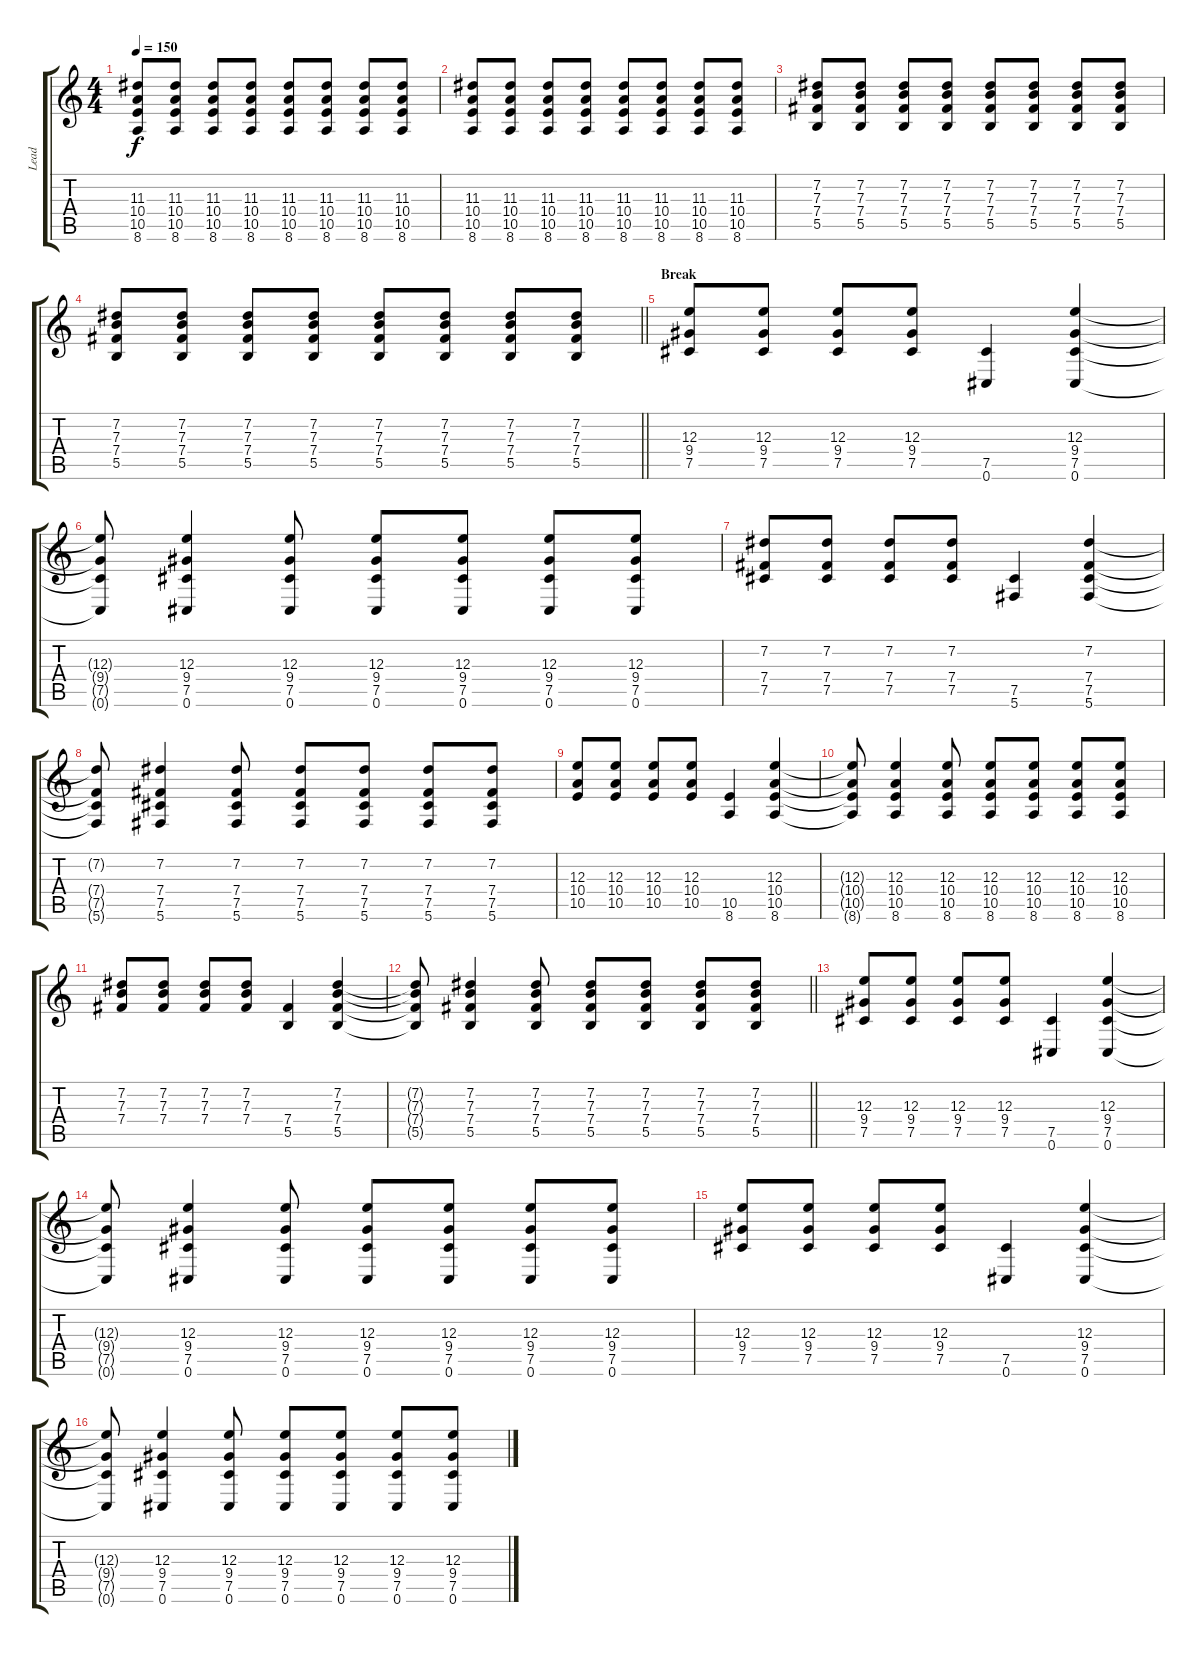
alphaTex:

\track ("Lead" "Lead") {instrument distortionguitar}
\staff {score tabs}
\tuning (Db4 Ab3 E3 B2 Gb2 Db2) {hide}
\ts (4 4)
\tempo 150
\clef g2
\ks c
(11.3 10.4 10.5 8.6).8{dy f} (11.3 10.4 10.5 8.6).8 (11.3 10.4 10.5 8.6).8 (11.3 10.4 10.5 8.6).8 (11.3 10.4 10.5 8.6).8 (11.3 10.4 10.5 8.6).8 (11.3 10.4 10.5 8.6).8 (11.3 10.4 10.5 8.6).8 |
(11.3 10.4 10.5 8.6).8 (11.3 10.4 10.5 8.6).8 (11.3 10.4 10.5 8.6).8 (11.3 10.4 10.5 8.6).8 (11.3 10.4 10.5 8.6).8 (11.3 10.4 10.5 8.6).8 (11.3 10.4 10.5 8.6).8 (11.3 10.4 10.5 8.6).8 |
(7.2 7.3 7.4 5.5).8 (7.2 7.3 7.4 5.5).8 (7.2 7.3 7.4 5.5).8 (7.2 7.3 7.4 5.5).8 (7.2 7.3 7.4 5.5).8 (7.2 7.3 7.4 5.5).8 (7.2 7.3 7.4 5.5).8 (7.2 7.3 7.4 5.5).8 |
\barLineRight lightlight
(7.2 7.3 7.4 5.5).8 (7.2 7.3 7.4 5.5).8 (7.2 7.3 7.4 5.5).8 (7.2 7.3 7.4 5.5).8 (7.2 7.3 7.4 5.5).8 (7.2 7.3 7.4 5.5).8 (7.2 7.3 7.4 5.5).8 (7.2 7.3 7.4 5.5).8 |
\section ("" "Break")
(12.3 9.4 7.5).8 (12.3 9.4 7.5).8 (12.3 9.4 7.5).8 (12.3 9.4 7.5).8 (7.5 0.6).4 (12.3 9.4 7.5 0.6).4 |
(12.3{t} 9.4{t} 7.5{t} 0.6{t}).8 (12.3 9.4 7.5 0.6).4 (12.3 9.4 7.5 0.6).8 (12.3 9.4 7.5 0.6).8 (12.3 9.4 7.5 0.6).8 (12.3 9.4 7.5 0.6).8 (12.3 9.4 7.5 0.6).8 |
(7.2 7.4 7.5).8 (7.2 7.4 7.5).8 (7.2 7.4 7.5).8 (7.2 7.4 7.5).8 (7.5 5.6).4 (7.2 7.4 7.5 5.6).4 |
(7.2{t} 7.4{t} 7.5{t} 5.6{t}).8 (7.2 7.4 7.5 5.6).4 (7.2 7.4 7.5 5.6).8 (7.2 7.4 7.5 5.6).8 (7.2 7.4 7.5 5.6).8 (7.2 7.4 7.5 5.6).8 (7.2 7.4 7.5 5.6).8 |
(12.3 10.4 10.5).8 (12.3 10.4 10.5).8 (12.3 10.4 10.5).8 (12.3 10.4 10.5).8 (10.5 8.6).4 (12.3 10.4 10.5 8.6).4 |
(12.3{t} 10.4{t} 10.5{t} 8.6{t}).8 (12.3 10.4 10.5 8.6).4 (12.3 10.4 10.5 8.6).8 (12.3 10.4 10.5 8.6).8 (12.3 10.4 10.5 8.6).8 (12.3 10.4 10.5 8.6).8 (12.3 10.4 10.5 8.6).8 |
(7.2 7.3 7.4).8 (7.2 7.3 7.4).8 (7.2 7.3 7.4).8 (7.2 7.3 7.4).8 (7.4 5.5).4 (7.2 7.3 7.4 5.5).4 |
\barLineRight lightlight
(7.2{t} 7.3{t} 7.4{t} 5.5{t}).8 (7.2 7.3 7.4 5.5).4 (7.2 7.3 7.4 5.5).8 (7.2 7.3 7.4 5.5).8 (7.2 7.3 7.4 5.5).8 (7.2 7.3 7.4 5.5).8 (7.2 7.3 7.4 5.5).8 |
\section ("" "")
(12.3 9.4 7.5).8 (12.3 9.4 7.5).8 (12.3 9.4 7.5).8 (12.3 9.4 7.5).8 (7.5 0.6).4 (12.3 9.4 7.5 0.6).4 |
(12.3{t} 9.4{t} 7.5{t} 0.6{t}).8 (12.3 9.4 7.5 0.6).4 (12.3 9.4 7.5 0.6).8 (12.3 9.4 7.5 0.6).8 (12.3 9.4 7.5 0.6).8 (12.3 9.4 7.5 0.6).8 (12.3 9.4 7.5 0.6).8 |
(12.3 9.4 7.5).8 (12.3 9.4 7.5).8 (12.3 9.4 7.5).8 (12.3 9.4 7.5).8 (7.5 0.6).4 (12.3 9.4 7.5 0.6).4 |
(12.3{t} 9.4{t} 7.5{t} 0.6{t}).8 (12.3 9.4 7.5 0.6).4 (12.3 9.4 7.5 0.6).8 (12.3 9.4 7.5 0.6).8 (12.3 9.4 7.5 0.6).8 (12.3 9.4 7.5 0.6).8 (12.3 9.4 7.5 0.6).8
